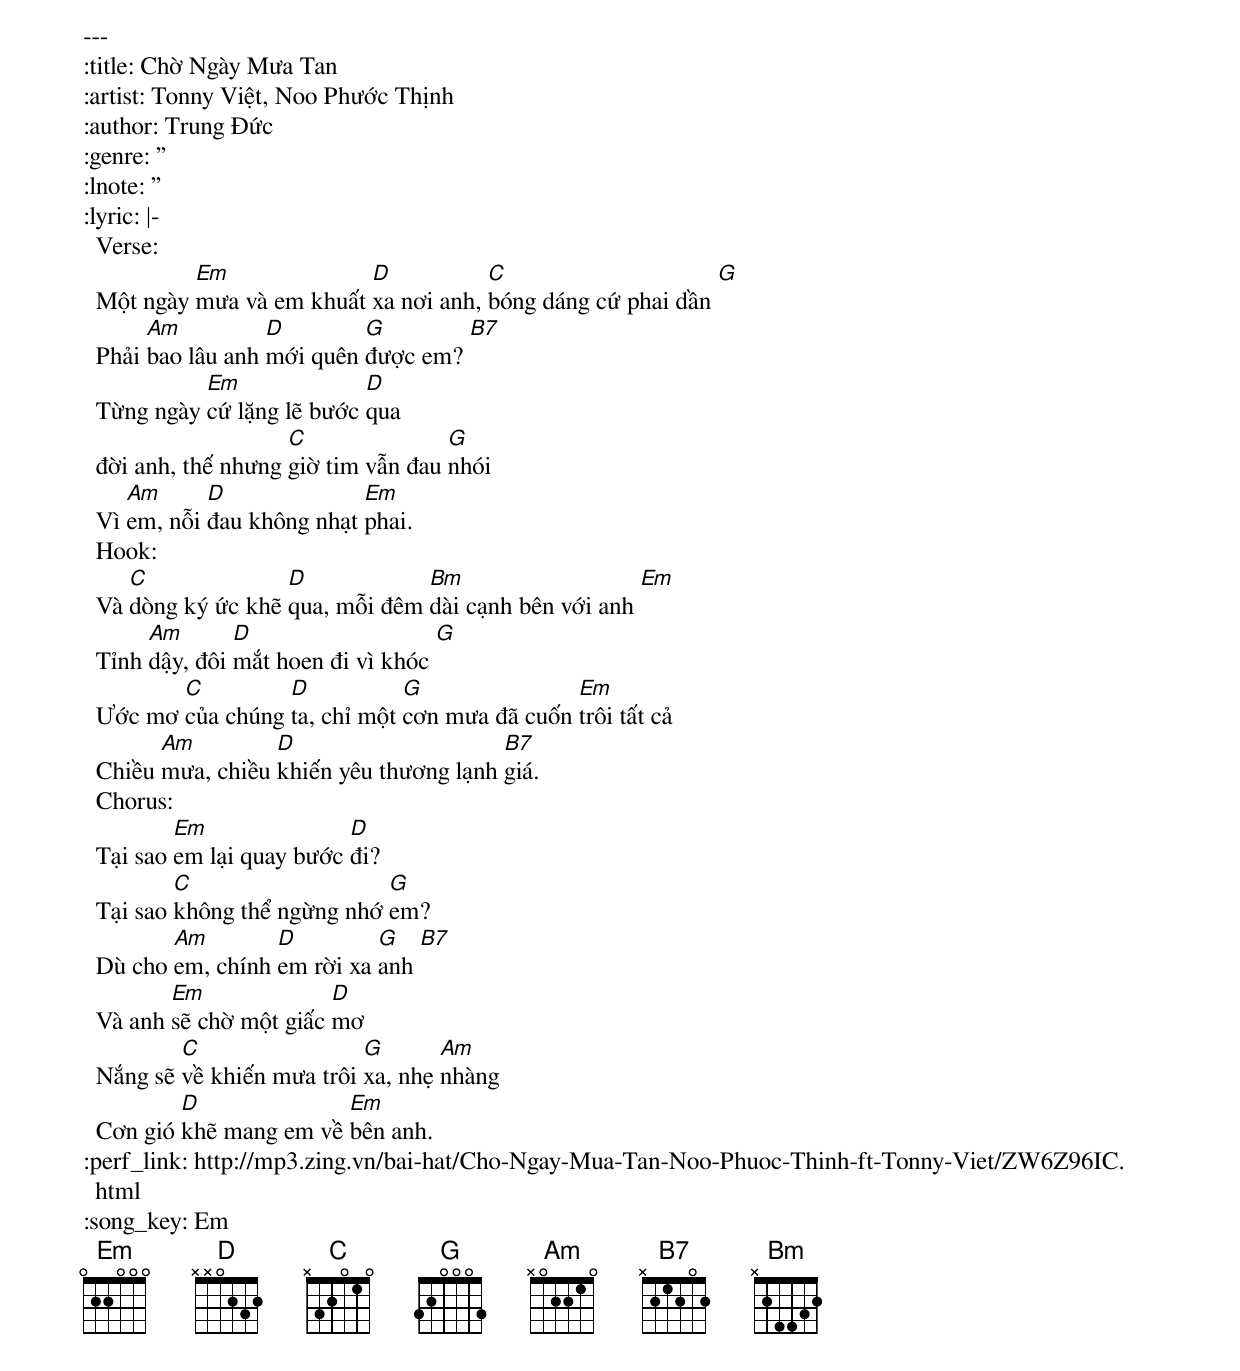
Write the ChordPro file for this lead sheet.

---
:title: Chờ Ngày Mưa Tan
:artist: Tonny Việt, Noo Phước Thịnh
:author: Trung Đức
:genre: ''
:lnote: ''
:lyric: |-
  Verse:
  Một ngày [Em]mưa và em khuất [D]xa nơi anh, [C]bóng dáng cứ phai dần [G]
  Phải [Am]bao lâu anh [D]mới quên [G]được em? [B7]
  Từng ngày [Em]cứ lặng lẽ bước [D]qua
  đời anh, thế nhưng [C]giờ tim vẫn đau [G]nhói
  Vì [Am]em, nỗi [D]đau không nhạt [Em]phai.
  Hook:
  Và [C]dòng ký ức khẽ [D]qua, mỗi đêm [Bm]dài cạnh bên với anh [Em]
  Tỉnh [Am]dậy, đôi [D]mắt hoen đi vì khóc [G]
  Ước mơ [C]của chúng [D]ta, chỉ một [G]cơn mưa đã cuốn [Em]trôi tất cả
  Chiều [Am]mưa, chiều [D]khiến yêu thương lạnh [B7]giá.
  Chorus:
  Tại sao [Em]em lại quay bước [D]đi?
  Tại sao [C]không thể ngừng nhớ [G]em?
  Dù cho [Am]em, chính [D]em rời xa [G]anh [B7]
  Và anh [Em]sẽ chờ một giấc [D]mơ
  Nắng sẽ [C]về khiến mưa trôi [G]xa, nhẹ [Am]nhàng
  Cơn gió [D]khẽ mang em về [Em]bên anh.
:perf_link: http://mp3.zing.vn/bai-hat/Cho-Ngay-Mua-Tan-Noo-Phuoc-Thinh-ft-Tonny-Viet/ZW6Z96IC.html
:song_key: Em
